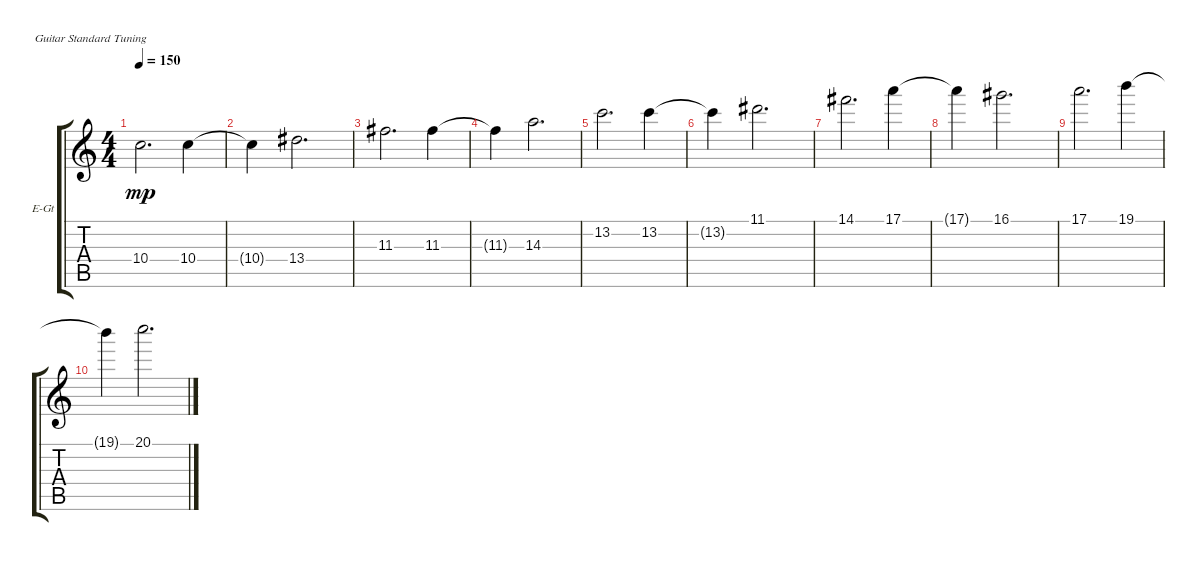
\defaultSystemsLayout 4
\bracketExtendMode groupsimilarinstruments
\firstSystemTrackNameOrientation horizontal
\otherSystemsTrackNameOrientation horizontal
\track ("Г. Каспарян " "E-Gt") {instrument overdrivenguitar}
\staff {score tabs}
\tuning (E4 B3 G3 D3 A2 E2)
\ts (4 4)
\tempo 150
\clef g2
\ks c
10.4.2{d dy mp} 10.4.4 |
10.4{t}.4 13.4.2{d} |
11.3.2{d} 11.3.4 |
11.3{t}.4 14.3.2{d} |
13.2.2{d} 13.2.4 |
13.2{t}.4 11.1.2{d} |
14.1.2{d} 17.1.4 |
17.1{t}.4 16.1.2{d} |
17.1.2{d} 19.1.4 |
19.1{t}.4 20.1.2{d}
